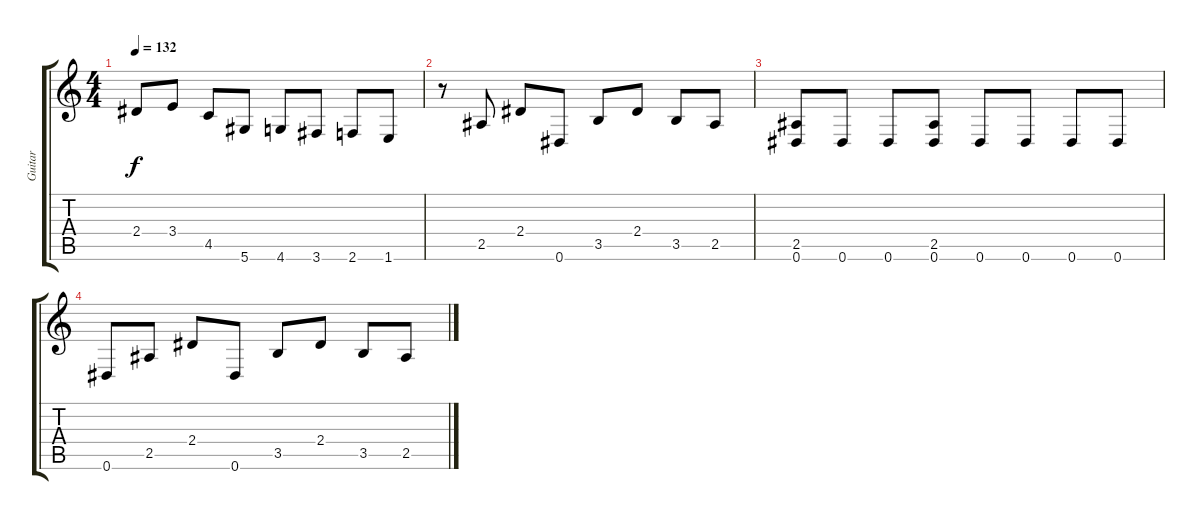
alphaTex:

\track ("Guitar" "Guitar") {instrument overdrivenguitar}
\staff {score tabs}
\tuning (Eb4 Bb3 Gb3 Db3 Ab2 Eb2) {hide}
\ts (4 4)
\tempo 132
\clef g2
\ks c
2.4.8{dy f} 3.4.8 4.5.8 5.6.8 4.6.8 3.6.8 2.6.8 1.6.8 |
r.8 2.5.8 2.4.8 0.6.8 3.5.8 2.4.8 3.5.8 2.5.8 |
(2.5 0.6).8{volume 0} 0.6.8 0.6.8 (2.5 0.6).8 0.6.8 0.6.8 0.6.8 0.6.8 |
0.6.8 2.5.8 2.4.8 0.6.8 3.5.8 2.4.8 3.5.8 2.5.8
